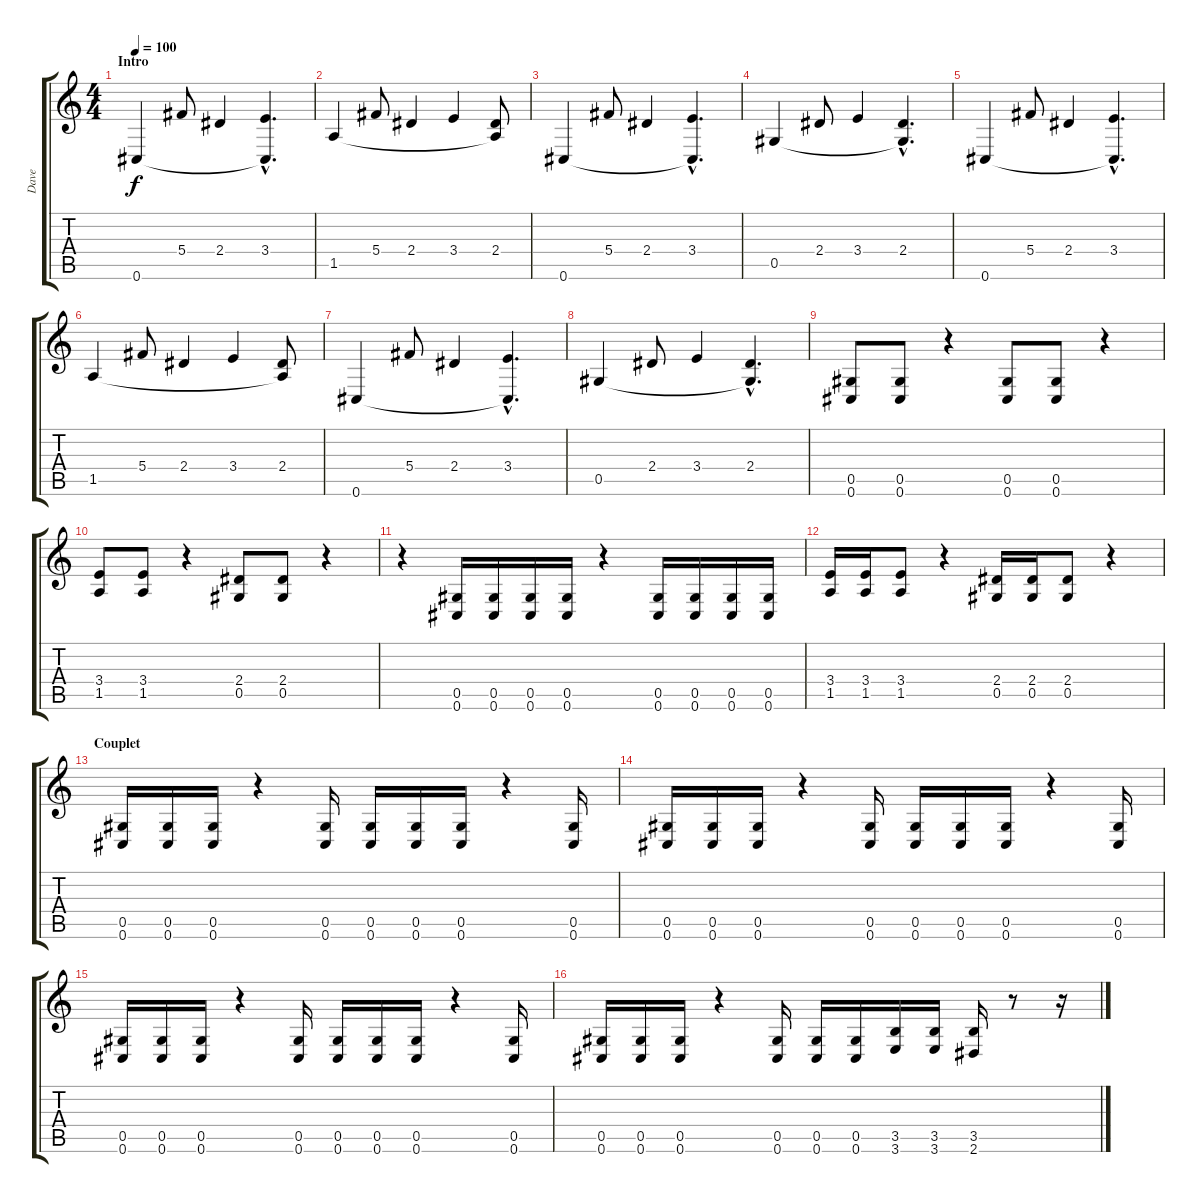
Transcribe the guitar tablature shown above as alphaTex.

\track ("Dave" "Dave") {instrument distortionguitar}
\staff {score tabs}
\tuning (Eb4 Bb3 Gb3 Db3 Ab2 Db2) {hide}
\ts (4 4)
\section ("" "Intro")
\tempo 100
\clef g2
\ks c
0.6.4{dy f balance 8 instrument electricguitarclean} 5.4.8 2.4.4 (3.4{hac} 0.6{hac t}).4{d} |
1.5.4 5.4.8 2.4.4 3.4.4 (2.4 1.5{t}).8 |
0.6.4 5.4.8 2.4.4 (3.4{hac} 0.6{hac t}).4{d} |
0.5.4 2.4.8 3.4.4 (2.4{hac} 0.5{hac t}).4{d} |
0.6.4{instrument electricguitarclean} 5.4.8 2.4.4 (3.4{hac} 0.6{hac t}).4{d} |
1.5.4 5.4.8 2.4.4 3.4.4 (2.4 1.5{t}).8 |
0.6.4 5.4.8 2.4.4 (3.4{hac} 0.6{hac t}).4{d} |
0.5.4 2.4.8 3.4.4 (2.4{hac} 0.5{hac t}).4{d} |
(0.5 0.6).8{balance 8 instrument distortionguitar} (0.5 0.6).8 r.4 (0.5 0.6).8 (0.5 0.6).8 r.4 |
(3.4 1.5).8 (3.4 1.5).8 r.4 (2.4 0.5).8 (2.4 0.5).8 r.4 |
r.4 (0.5 0.6).16 (0.5 0.6).16 (0.5 0.6).16 (0.5 0.6).16 r.4 (0.5 0.6).16 (0.5 0.6).16 (0.5 0.6).16 (0.5 0.6).16 |
(3.4 1.5).16 (3.4 1.5).16 (3.4 1.5).8 r.4 (2.4 0.5).16 (2.4 0.5).16 (2.4 0.5).8 r.4 |
\section ("" "Couplet")
(0.5 0.6).16{balance 11} (0.5 0.6).16 (0.5 0.6).16 r.4 (0.5 0.6).16 (0.5 0.6).16 (0.5 0.6).16 (0.5 0.6).16 r.4 (0.5 0.6).16 |
(0.5 0.6).16 (0.5 0.6).16 (0.5 0.6).16 r.4 (0.5 0.6).16 (0.5 0.6).16 (0.5 0.6).16 (0.5 0.6).16 r.4 (0.5 0.6).16 |
(0.5 0.6).16 (0.5 0.6).16 (0.5 0.6).16 r.4 (0.5 0.6).16 (0.5 0.6).16 (0.5 0.6).16 (0.5 0.6).16 r.4 (0.5 0.6).16 |
(0.5 0.6).16 (0.5 0.6).16 (0.5 0.6).16 r.4 (0.5 0.6).16 (0.5 0.6).16 (0.5 0.6).16 (3.5 3.6).16 (3.5 3.6).16 (3.5 2.6).16 r.8 r.16
